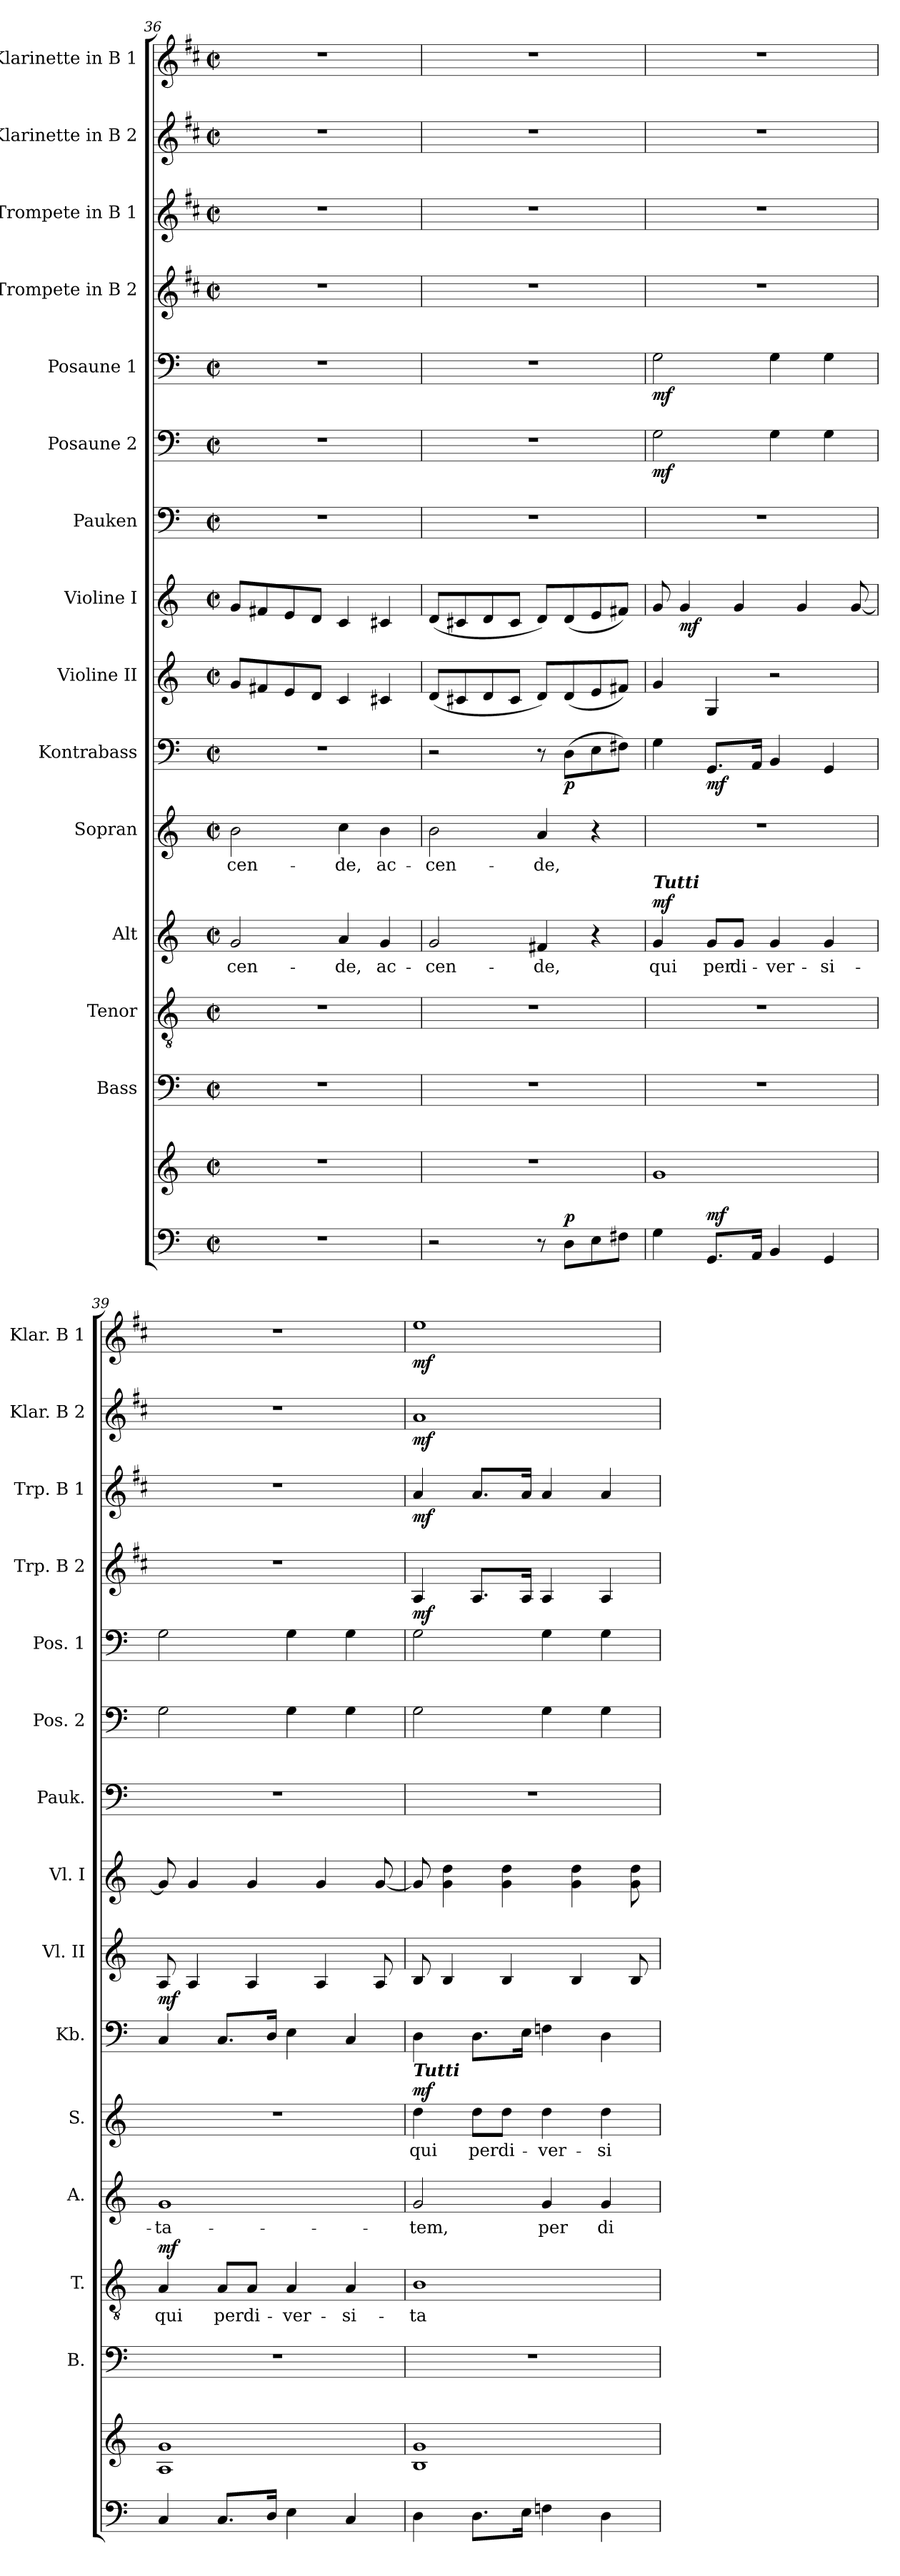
**kern	**kern	**dynam	**kern	**kern	**text	**dynam	**kern	**text	**dynam	**kern	**text	**dynam	**kern	**dynam	**kern	**dynam	**kern	**dynam	**kern	**kern	**dynam	**kern	**dynam	**kern	**dynam	**kern	**dynam	**kern	**dynam	**kern	**dynam
*part15	*part15	*part15	*part14	*part13	*part13	*part13	*part12	*part12	*part12	*part11	*part11	*part11	*part10	*part10	*part9	*part9	*part8	*part8	*part7	*part6	*part6	*part5	*part5	*part4	*part4	*part3	*part3	*part2	*part2	*part1	*part1
*staff16	*staff15	*staff15/16	*staff14	*staff13	*staff13	*staff13	*staff12	*staff12	*staff12	*staff11	*staff11	*staff11	*staff10	*staff10	*staff9	*staff9	*staff8	*staff8	*staff7	*staff6	*staff6	*staff5	*staff5	*staff4	*staff4	*staff3	*staff3	*staff2	*staff2	*staff1	*staff1
*	*	*	*I"Bass	*I"Tenor	*	*	*I"Alt	*	*	*I"Sopran	*	*	*I"Kontrabass	*	*I"Violine II	*	*I"Violine I	*	*I"Pauken	*I"Posaune 2	*	*I"Posaune 1	*	*I"Trompete in B 2	*	*I"Trompete in B 1	*	*I"Klarinette in B 2	*	*I"Klarinette in B 1	*
*	*	*	*I'B.	*I'T.	*	*	*I'A.	*	*	*I'S.	*	*	*I'Kb.	*	*I'Vl. II	*	*I'Vl. I	*	*I'Pauk.	*I'Pos. 2	*	*I'Pos. 1	*	*I'Trp. B 2	*	*I'Trp. B 1	*	*I'Klar. B 2	*	*I'Klar. B 1	*
!!LO:PB:g=z
*clefF4	*clefG2	*	*clefF4	*clefGv2	*	*	*clefG2	*	*	*clefG2	*	*	*clefF4	*	*clefG2	*	*clefG2	*	*clefF4	*clefF4	*	*clefF4	*	*clefG2	*	*clefG2	*	*clefG2	*	*clefG2	*
*	*	*	*	*	*	*	*	*	*	*	*	*	*ITrd7c12	*	*	*	*	*	*	*	*	*	*	*ITrd1c2	*	*ITrd1c2	*	*ITrd1c2	*	*ITrd1c2	*
*k[]	*k[]	*	*k[]	*k[]	*	*	*k[]	*	*	*k[]	*	*	*k[]	*	*k[]	*	*k[]	*	*k[]	*k[]	*	*k[]	*	*k[]	*	*k[]	*	*k[]	*	*k[]	*
*C:	*C:	*	*C:	*C:	*	*	*C:	*	*	*C:	*	*	*C:	*	*C:	*	*C:	*	*C:	*C:	*	*C:	*	*C:	*	*C:	*	*C:	*	*C:	*
*M2/2	*M2/2	*	*M2/2	*M2/2	*	*	*M2/2	*	*	*M2/2	*	*	*M2/2	*	*M2/2	*	*M2/2	*	*M2/2	*M2/2	*	*M2/2	*	*M2/2	*	*M2/2	*	*M2/2	*	*M2/2	*
*met(c|)	*met(c|)	*	*met(c|)	*met(c|)	*	*	*met(c|)	*	*	*met(c|)	*	*	*met(c|)	*	*met(c|)	*	*met(c|)	*	*met(c|)	*met(c|)	*	*met(c|)	*	*met(c|)	*	*met(c|)	*	*met(c|)	*	*met(c|)	*
=36	=36	=36	=36	=36	=36	=36	=36	=36	=36	=36	=36	=36	=36	=36	=36	=36	=36	=36	=36	=36	=36	=36	=36	=36	=36	=36	=36	=36	=36	=36	=36
!	!	!	!	!	!	!	!	!LO:LY:b	!	!	!LO:LY:b	!	!	!	!	!	!	!	!	!	!	!	!	!	!	!	!	!	!	!	!
1r	1r	.	1r	1r	.	.	2g/	-cen-	.	2b\	-cen-	.	1r	.	8g/L	.	8g/L	.	1r	1r	.	1r	.	1r	.	1r	.	1r	.	1r	.
.	.	.	.	.	.	.	.	.	.	.	.	.	.	.	8f#X/	.	8f#X/	.	.	.	.	.	.	.	.	.	.	.	.	.	.
.	.	.	.	.	.	.	.	.	.	.	.	.	.	.	8e/	.	8e/	.	.	.	.	.	.	.	.	.	.	.	.	.	.
.	.	.	.	.	.	.	.	.	.	.	.	.	.	.	8d/J	.	8d/J	.	.	.	.	.	.	.	.	.	.	.	.	.	.
!	!	!	!	!	!	!	!	!LO:LY:b	!	!	!LO:LY:b	!	!	!	!	!	!	!	!	!	!	!	!	!	!	!	!	!	!	!	!
.	.	.	.	.	.	.	4a/	-de,	.	4cc\	-de,	.	.	.	4c/	.	4c/	.	.	.	.	.	.	.	.	.	.	.	.	.	.
!	!	!	!	!	!	!	!	!LO:LY:b	!	!	!LO:LY:b	!	!	!	!	!	!	!	!	!	!	!	!	!	!	!	!	!	!	!	!
.	.	.	.	.	.	.	4g/	ac-	.	4b\	ac-	.	.	.	4c#X/	.	4c#X/	.	.	.	.	.	.	.	.	.	.	.	.	.	.
=37	=37	=37	=37	=37	=37	=37	=37	=37	=37	=37	=37	=37	=37	=37	=37	=37	=37	=37	=37	=37	=37	=37	=37	=37	=37	=37	=37	=37	=37	=37	=37
!	!	!	!	!	!	!	!	!LO:LY:b	!	!	!LO:LY:b	!	!	!	!	!	!	!	!	!	!	!	!	!	!	!	!	!	!	!	!
2r	1r	.	1r	1r	.	.	2g/	-cen-	.	2b\	-cen-	.	2r	.	(<8d/L	.	(<8d/L	.	1r	1r	.	1r	.	1r	.	1r	.	1r	.	1r	.
.	.	.	.	.	.	.	.	.	.	.	.	.	.	.	8c#X/	.	8c#X/	.	.	.	.	.	.	.	.	.	.	.	.	.	.
.	.	.	.	.	.	.	.	.	.	.	.	.	.	.	8d/	.	8d/	.	.	.	.	.	.	.	.	.	.	.	.	.	.
.	.	.	.	.	.	.	.	.	.	.	.	.	.	.	8c#/J	.	8c#/J	.	.	.	.	.	.	.	.	.	.	.	.	.	.
!	!	!	!	!	!	!	!	!LO:LY:b	!	!	!LO:LY:b	!	!	!	!	!	!	!	!	!	!	!	!	!	!	!	!	!	!	!	!
8r	.	.	.	.	.	.	4f#X/	-de,	.	4a/	-de,	.	8r	.	8d/L)	.	8d/L)	.	.	.	.	.	.	.	.	.	.	.	.	.	.
!	!	!LO:DY:a=2	!	!	!	!	!	!	!	!	!	!	!	!LO:DY:b	!	!	!	!	!	!	!	!	!	!	!	!	!	!	!	!	!
8D\L	.	p	.	.	.	.	.	.	.	.	.	.	(>8DD\L	p	(<8d/	.	(<8d/	.	.	.	.	.	.	.	.	.	.	.	.	.	.
8E\	.	.	.	.	.	.	4r	.	.	4r	.	.	8EE\	.	8e/	.	8e/	.	.	.	.	.	.	.	.	.	.	.	.	.	.
8F#X\J	.	.	.	.	.	.	.	.	.	.	.	.	8FF#X\J)	.	8f#X/J)	.	8f#X/J)	.	.	.	.	.	.	.	.	.	.	.	.	.	.
=38	=38	=38	=38	=38	=38	=38	=38	=38	=38	=38	=38	=38	=38	=38	=38	=38	=38	=38	=38	=38	=38	=38	=38	=38	=38	=38	=38	=38	=38	=38	=38
!	!	!	!	!	!	!	!LO:TX:a:Bi:t=Tutti	!	!	!	!	!	!	!	!	!	!	!	!	!	!	!	!	!	!	!	!	!	!	!	!
!	!	!	!	!	!	!	!	!LO:LY:b	!LO:DY:a	!	!	!	!	!	!	!	!	!	!	!	!LO:DY:b	!	!LO:DY:b	!	!	!	!	!	!	!	!
4G\	1g	.	1r	1r	.	.	4g/	qui	mf	1r	.	.	4GG\	.	4g/	.	8g/	.	1r	2G\	mf	2G\	mf	1r	.	1r	.	1r	.	1r	.
!	!	!	!	!	!	!	!	!	!	!	!	!	!	!	!	!	!	!LO:DY:b	!	!	!	!	!	!	!	!	!	!	!	!	!
.	.	.	.	.	.	.	.	.	.	.	.	.	.	.	.	.	4g/	mf	.	.	.	.	.	.	.	.	.	.	.	.	.
!	!	!LO:DY:a=2	!	!	!	!	!	!LO:LY:b	!	!	!	!	!	!LO:DY:b	!	!	!	!	!	!	!	!	!	!	!	!	!	!	!	!	!
8.GG/L	.	mf	.	.	.	.	8g/L	per	.	.	.	.	8.GGG/L	mf	4G/	.	.	.	.	.	.	.	.	.	.	.	.	.	.	.	.
!	!	!	!	!	!	!	!	!LO:LY:b	!	!	!	!	!	!	!	!	!	!	!	!	!	!	!	!	!	!	!	!	!	!	!
.	.	.	.	.	.	.	8g/J	di-	.	.	.	.	.	.	.	.	4g/	.	.	.	.	.	.	.	.	.	.	.	.	.	.
16AA/Jk	.	.	.	.	.	.	.	.	.	.	.	.	16AAA/Jk	.	.	.	.	.	.	.	.	.	.	.	.	.	.	.	.	.	.
!	!	!	!	!	!	!	!	!LO:LY:b	!	!	!	!	!	!	!	!	!	!	!	!	!	!	!	!	!	!	!	!	!	!	!
4BB/	.	.	.	.	.	.	4g/	-ver-	.	.	.	.	4BBB/	.	2r	.	.	.	.	4G\	.	4G\	.	.	.	.	.	.	.	.	.
.	.	.	.	.	.	.	.	.	.	.	.	.	.	.	.	.	4g/	.	.	.	.	.	.	.	.	.	.	.	.	.	.
!	!	!	!	!	!	!	!	!LO:LY:b	!	!	!	!	!	!	!	!	!	!	!	!	!	!	!	!	!	!	!	!	!	!	!
4GG/	.	.	.	.	.	.	4g/	-si-	.	.	.	.	4GGG/	.	.	.	.	.	.	4G\	.	4G\	.	.	.	.	.	.	.	.	.
.	.	.	.	.	.	.	.	.	.	.	.	.	.	.	.	.	[8g/	.	.	.	.	.	.	.	.	.	.	.	.	.	.
=39	=39	=39	=39	=39	=39	=39	=39	=39	=39	=39	=39	=39	=39	=39	=39	=39	=39	=39	=39	=39	=39	=39	=39	=39	=39	=39	=39	=39	=39	=39	=39
!	!	!	!	!	!LO:LY:b	!LO:DY:a	!	!LO:LY:b	!	!	!	!	!	!	!	!LO:DY:b	!	!	!	!	!	!	!	!	!	!	!	!	!	!	!
4C/	1A 1g	.	1r	4A/	qui	mf	1g	-ta-	.	1r	.	.	4CC/	.	8A/	mf	8g/]	.	1r	2G\	.	2G\	.	1r	.	1r	.	1r	.	1r	.
.	.	.	.	.	.	.	.	.	.	.	.	.	.	.	4A/	.	4g/	.	.	.	.	.	.	.	.	.	.	.	.	.	.
!	!	!	!	!	!LO:LY:b	!	!	!	!	!	!	!	!	!	!	!	!	!	!	!	!	!	!	!	!	!	!	!	!	!	!
8.C/L	.	.	.	8A/L	per	.	.	.	.	.	.	.	8.CC/L	.	.	.	.	.	.	.	.	.	.	.	.	.	.	.	.	.	.
!	!	!	!	!	!LO:LY:b	!	!	!	!	!	!	!	!	!	!	!	!	!	!	!	!	!	!	!	!	!	!	!	!	!	!
.	.	.	.	8A/J	di-	.	.	.	.	.	.	.	.	.	4A/	.	4g/	.	.	.	.	.	.	.	.	.	.	.	.	.	.
16D/Jk	.	.	.	.	.	.	.	.	.	.	.	.	16DD/Jk	.	.	.	.	.	.	.	.	.	.	.	.	.	.	.	.	.	.
!	!	!	!	!	!LO:LY:b	!	!	!	!	!	!	!	!	!	!	!	!	!	!	!	!	!	!	!	!	!	!	!	!	!	!
4E\	.	.	.	4A/	-ver-	.	.	.	.	.	.	.	4EE\	.	.	.	.	.	.	4G\	.	4G\	.	.	.	.	.	.	.	.	.
.	.	.	.	.	.	.	.	.	.	.	.	.	.	.	4A/	.	4g/	.	.	.	.	.	.	.	.	.	.	.	.	.	.
!	!	!	!	!	!LO:LY:b	!	!	!	!	!	!	!	!	!	!	!	!	!	!	!	!	!	!	!	!	!	!	!	!	!	!
4C/	.	.	.	4A/	-si-	.	.	.	.	.	.	.	4CC/	.	.	.	.	.	.	4G\	.	4G\	.	.	.	.	.	.	.	.	.
.	.	.	.	.	.	.	.	.	.	.	.	.	.	.	8A/	.	[8g/	.	.	.	.	.	.	.	.	.	.	.	.	.	.
=40	=40	=40	=40	=40	=40	=40	=40	=40	=40	=40	=40	=40	=40	=40	=40	=40	=40	=40	=40	=40	=40	=40	=40	=40	=40	=40	=40	=40	=40	=40	=40
!	!	!	!	!	!	!	!	!	!	!LO:TX:a:Bi:t=Tutti	!	!	!	!	!	!	!	!	!	!	!	!	!	!	!	!	!	!	!	!	!
!	!	!	!	!	!LO:LY:b	!	!	!LO:LY:b	!	!	!LO:LY:b	!LO:DY:a	!	!	!	!	!	!	!	!	!	!	!	!	!LO:DY:b	!	!LO:DY:b	!	!LO:DY:b	!	!LO:DY:b
4D\	1B 1g	.	1r	1B	-ta-	.	2g/	-tem,	.	4dd\	qui	mf	4DD\	.	8B/	.	8g/]	.	1r	2G\	.	2G\	.	4G/	mf	4g/	mf	1g	mf	1dd	mf
.	.	.	.	.	.	.	.	.	.	.	.	.	.	.	4B/	.	4g\ 4dd\	.	.	.	.	.	.	.	.	.	.	.	.	.	.
!	!	!	!	!	!	!	!	!	!	!	!LO:LY:b	!	!	!	!	!	!	!	!	!	!	!	!	!	!	!	!	!	!	!	!
8.D\L	.	.	.	.	.	.	.	.	.	8dd\L	per	.	8.DD\L	.	.	.	.	.	.	.	.	.	.	8.G/L	.	8.g/L	.	.	.	.	.
!	!	!	!	!	!	!	!	!	!	!	!LO:LY:b	!	!	!	!	!	!	!	!	!	!	!	!	!	!	!	!	!	!	!	!
.	.	.	.	.	.	.	.	.	.	8dd\J	di-	.	.	.	4B/	.	4g\ 4dd\	.	.	.	.	.	.	.	.	.	.	.	.	.	.
16E\Jk	.	.	.	.	.	.	.	.	.	.	.	.	16EE\Jk	.	.	.	.	.	.	.	.	.	.	16G/Jk	.	16g/Jk	.	.	.	.	.
!	!	!	!	!	!	!	!	!LO:LY:b	!	!	!LO:LY:b	!	!	!	!	!	!	!	!	!	!	!	!	!	!	!	!	!	!	!	!
4Fn\	.	.	.	.	.	.	4g/	per	.	4dd\	-ver-	.	4FFn\	.	.	.	.	.	.	4G\	.	4G\	.	4G/	.	4g/	.	.	.	.	.
.	.	.	.	.	.	.	.	.	.	.	.	.	.	.	4B/	.	4g\ 4dd\	.	.	.	.	.	.	.	.	.	.	.	.	.	.
!	!	!	!	!	!	!	!	!LO:LY:b	!	!	!LO:LY:b	!	!	!	!	!	!	!	!	!	!	!	!	!	!	!	!	!	!	!	!
4D\	.	.	.	.	.	.	4g/	di-	.	4dd\	-si-	.	4DD\	.	.	.	.	.	.	4G\	.	4G\	.	4G/	.	4g/	.	.	.	.	.
.	.	.	.	.	.	.	.	.	.	.	.	.	.	.	8B/	.	8g\ 8dd\	.	.	.	.	.	.	.	.	.	.	.	.	.	.
=	=	=	=	=	=	=	=	=	=	=	=	=	=	=	=	=	=	=	=	=	=	=	=	=	=	=	=	=	=	=	=
*-	*-	*-	*-	*-	*-	*-	*-	*-	*-	*-	*-	*-	*-	*-	*-	*-	*-	*-	*-	*-	*-	*-	*-	*-	*-	*-	*-	*-	*-	*-	*-
